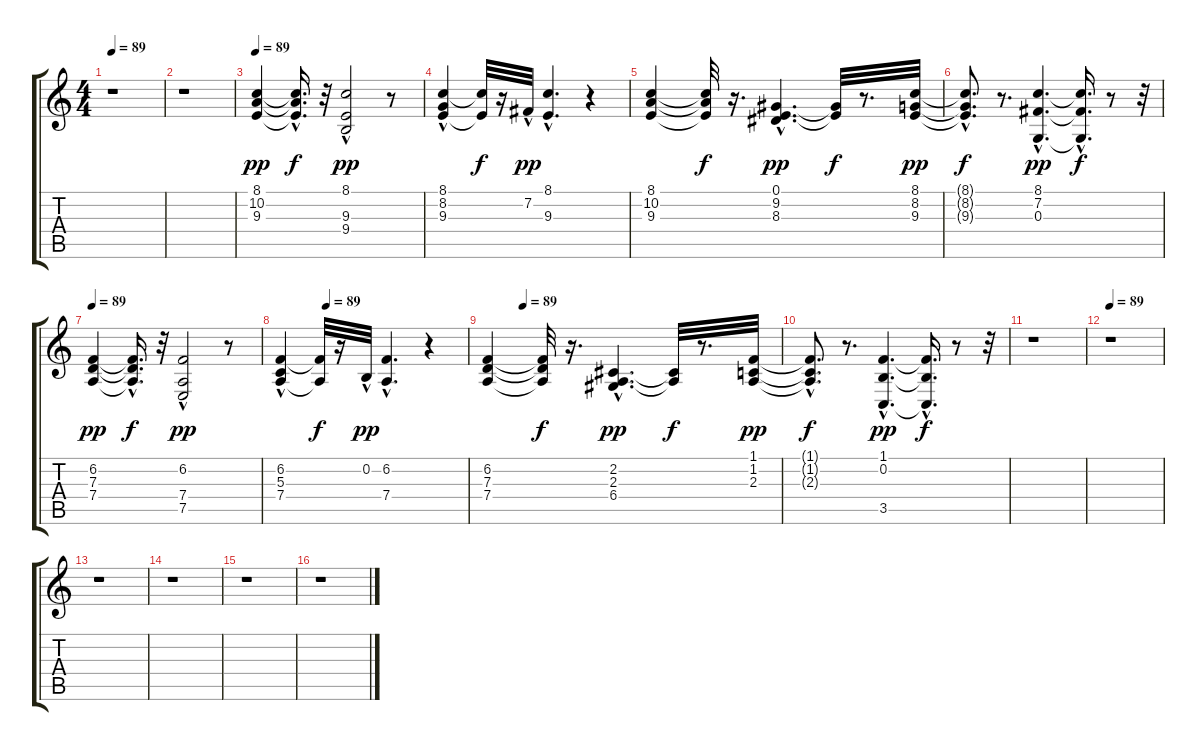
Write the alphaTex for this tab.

\track "" {instrument stringensemble1}
\staff {score tabs}
\tuning (E4 B3 G3 D3 A2 E2) {hide}
\ts (4 4)
\tempo 89
\clef g2
\ks c
r.1{dy f} |
r.1 |
\tempo 89
(8.1 10.2 9.3).4{dy pp} (8.1{hac t} 10.2{t} 9.3{t}).16{d dy f} r.32 (8.1 9.3{hac} 9.4).2{dy pp} r.8 |
(8.1 8.2{hac} 9.3).4 (8.1{t} 9.3{t}).32{dy f} r.16 7.2{hac}.32{dy pp} (8.1{hac} 9.3{hac}).4{d} r.4 |
(8.1 10.2 9.3).4 (8.1{t} 10.2{t} 9.3{t}).32{dy f} r.16{d} (0.1{hac} 9.2{hac} 8.3{hac}).4{d dy pp} (0.1{t} 9.2{t}).32{dy f} r.8{d} (8.1 8.2 9.3).32{dy pp} |
(8.1{hac t} 8.2{hac t} 9.3{hac t}).8{d dy f} r.8{d} (8.1{hac} 7.2{hac} 0.3{hac}).4{d dy pp} (8.1{hac t} 7.2{hac t} 0.3{hac t}).16{d dy f} r.8 r.32 |
\tempo 89
(6.2 7.3 7.4).4{dy pp} (6.2{hac t} 7.3{t} 7.4{t}).16{d dy f} r.32 (6.2 7.4{hac} 7.5).2{dy pp} r.8 |
\tempo (89 0.25)
(6.2 5.3{hac} 7.4).4 (6.2{t} 7.4{t}).32{dy f} r.16 0.2{hac}.32{dy pp} (6.2{hac} 7.4{hac}).4{d} r.4 |
\tempo (89 0.125)
(6.2 7.3 7.4).4 (6.2{t} 7.3{t} 7.4{t}).32{dy f} r.16{d} (2.2{hac} 2.3{hac} 6.4{hac}).4{d dy pp} (2.2{t} 2.3{t}).32{dy f} r.8{d} (1.1 1.2 2.3).32{dy pp} |
(1.1{hac t} 1.2{hac t} 2.3{hac t}).8{d dy f} r.8{d} (1.1{hac} 0.2{hac} 3.5{hac}).4{d dy pp} (1.1{hac t} 0.2{hac t} 3.5{hac t}).16{d dy f} r.8 r.32 |
r.1 |
\tempo 89
r.1 |
r.1 |
r.1 |
r.1 |
r.1
